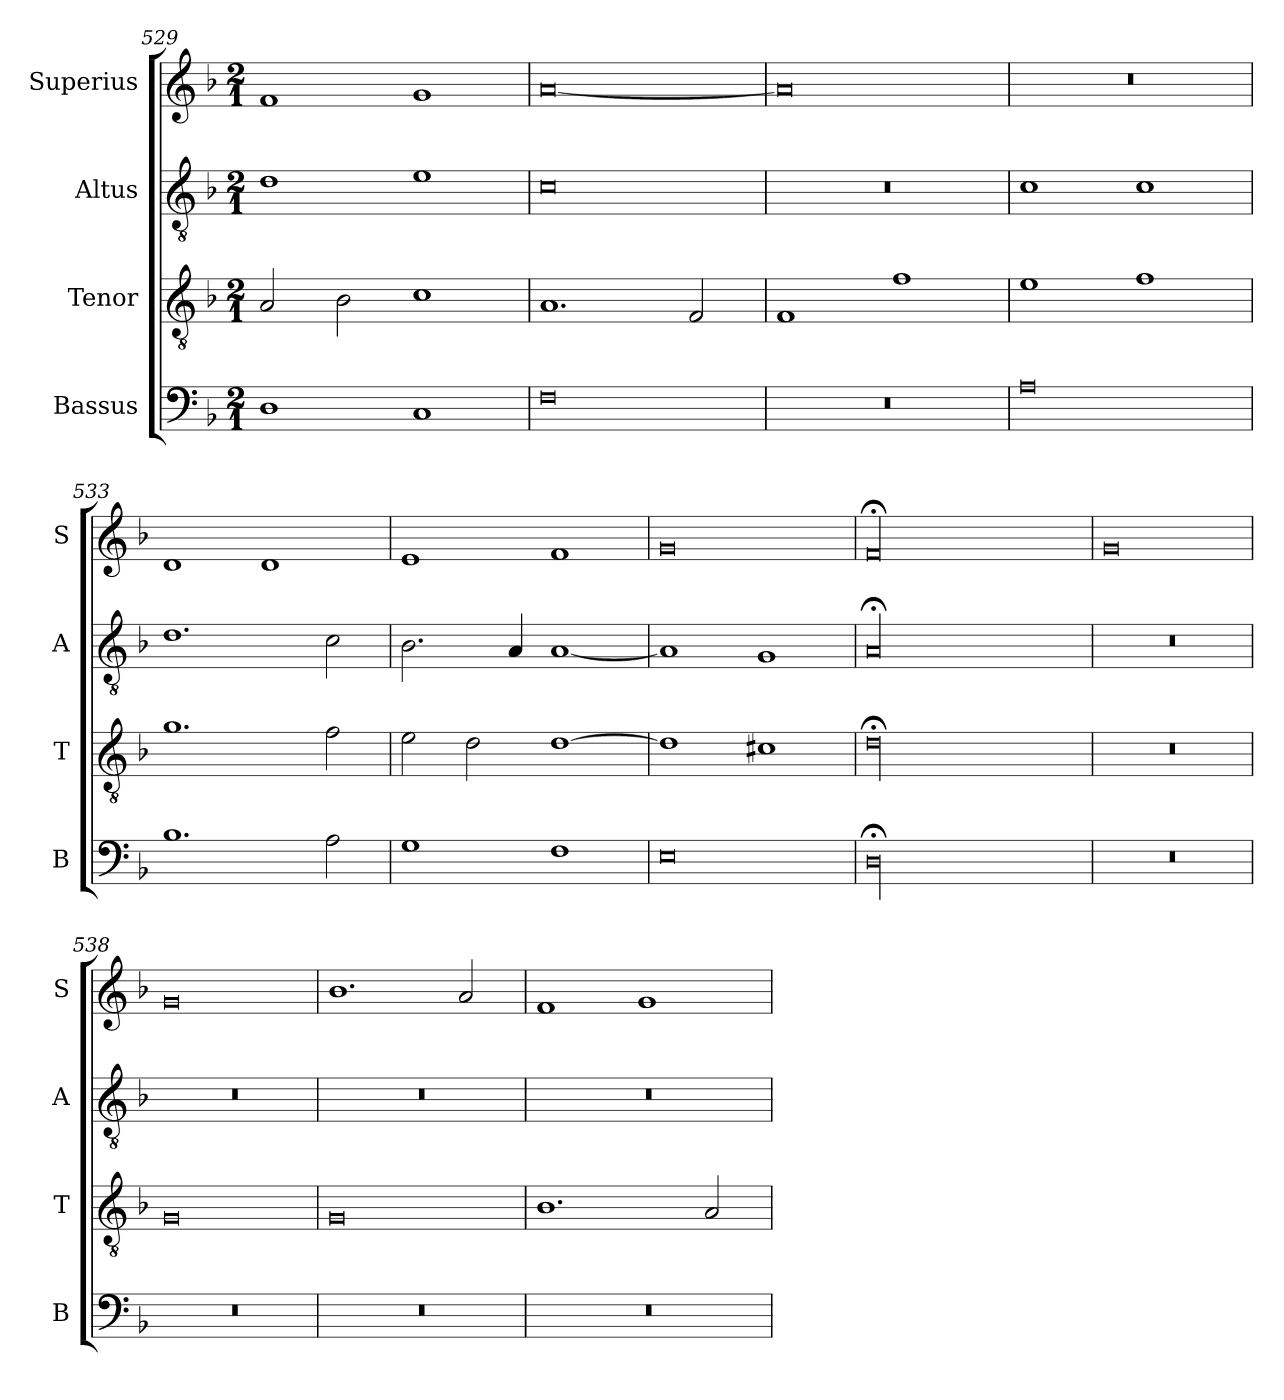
**kern	**kern	**kern	**kern
*part4	*part3	*part2	*part1
*staff4	*staff3	*staff2	*staff1
*I"Bassus	*I"Tenor	*I"Altus	*I"Superius
*I'B	*I'T	*I'A	*I'S
*clefF4	*clefGv2	*clefGv2	*clefG2
*k[b-]	*k[b-]	*k[b-]	*k[b-]
*M2/1	*M2/1	*M2/1	*M2/1
=529	=529	=529	=529
1D	2A/	1d	1f
.	2B-\	.	.
1C	1c	1e	1g
=530	=530	=530	=530
0F	1.A	0c	[0a
.	2F/	.	.
=531	=531	=531	=531
0r	1F	0r	0a]
.	1f	.	.
=532	=532	=532	=532
0A	1e	1c	0r
.	1f	1c	.
=533	=533	=533	=533
1.B-	1.g	1.d	1d
.	.	.	1d
2A\	2f\	2c\	.
=534	=534	=534	=534
1G	2e\	2.B-\	1e
.	2d\	.	.
.	.	4A/	.
1F	[1d	[1A	1f
=535	=535	=535	=535
0E	1d]	1A]	0g
.	1c#X	1G	.
=536	=536	=536	=536
00D;<	00d;<	00A;<	00f;<
=537	=537	=537	=537
0r	0r	0r	0g
=538	=538	=538	=538
0r	0G	0r	0g
=539	=539	=539	=539
0r	0G	0r	1.b-
.	.	.	2a/
=540	=540	=540	=540
0r	1.B-	0r	1f
.	.	.	1g
.	2A/	.	.
=	=	=	=
*-	*-	*-	*-
